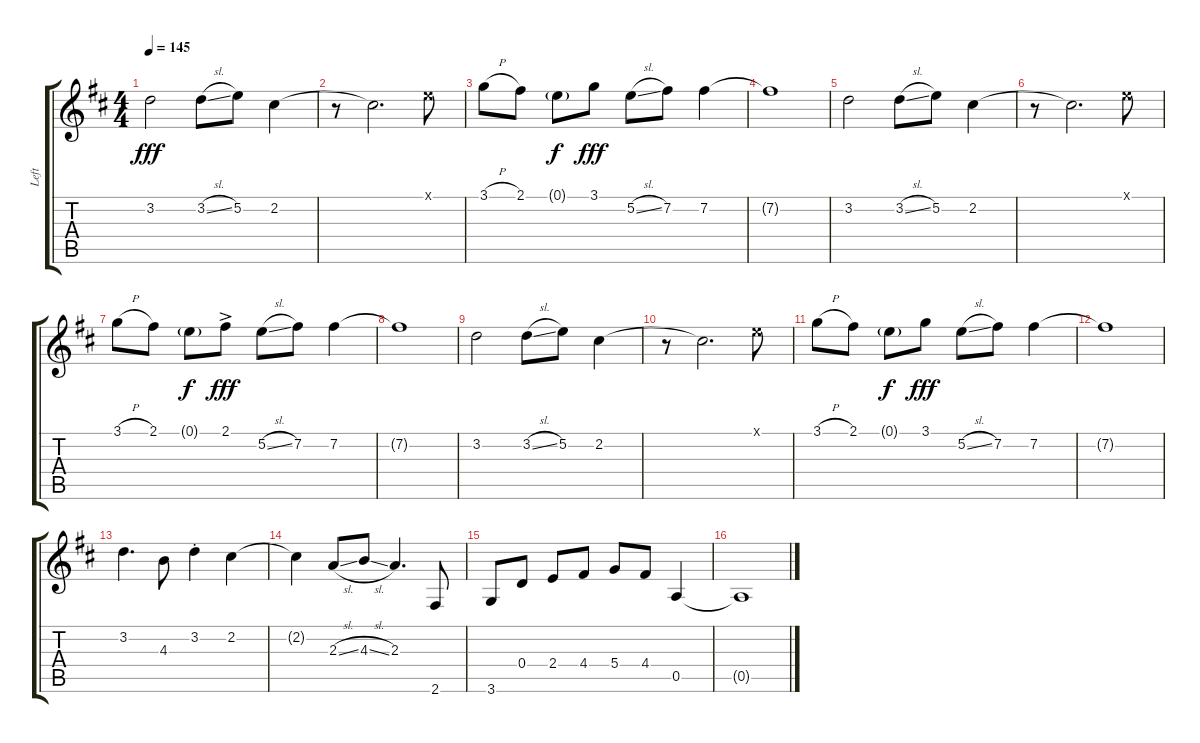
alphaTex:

\track ("Left" "Left") {instrument acousticguitarsteel}
\staff {score tabs}
\tuning (E4 B3 G3 D3 A2 E2) {hide}
\ts (4 4)
\tempo 145
\clef g2
\ks d
3.2.2{dy fff} 3.2{sl}.8 5.2.8 2.2.4 |
r.8 2.2{t}.2{d} 0.1{x}.8 |
3.1{h}.8 2.1.8 0.1{g}.8{dy f} 3.1.8{dy fff} 5.2{sl}.8 7.2.8 7.2.4 |
7.2{t}.1 |
3.2.2 3.2{sl}.8 5.2.8 2.2.4 |
r.8 2.2{t}.2{d} 0.1{x}.8 |
3.1{h}.8 2.1.8 0.1{g}.8{dy f} 2.1{ac}.8{dy fff} 5.2{sl}.8 7.2.8 7.2.4 |
7.2{t}.1 |
3.2.2 3.2{sl}.8 5.2.8 2.2.4 |
r.8 2.2{t}.2{d} 0.1{x}.8 |
3.1{h}.8 2.1.8 0.1{g}.8{dy f} 3.1.8{dy fff} 5.2{sl}.8 7.2.8 7.2.4 |
7.2{t}.1 |
3.2.4{d} 4.3.8 3.2{st}.4 2.2.4 |
2.2{t}.4 2.3{sl}.8 4.3{sl}.8 2.3.4{d} 2.6.8 |
3.6.8 0.4.8 2.4.8 4.4.8 5.4.8 4.4.8 0.5.4 |
0.5{t}.1
